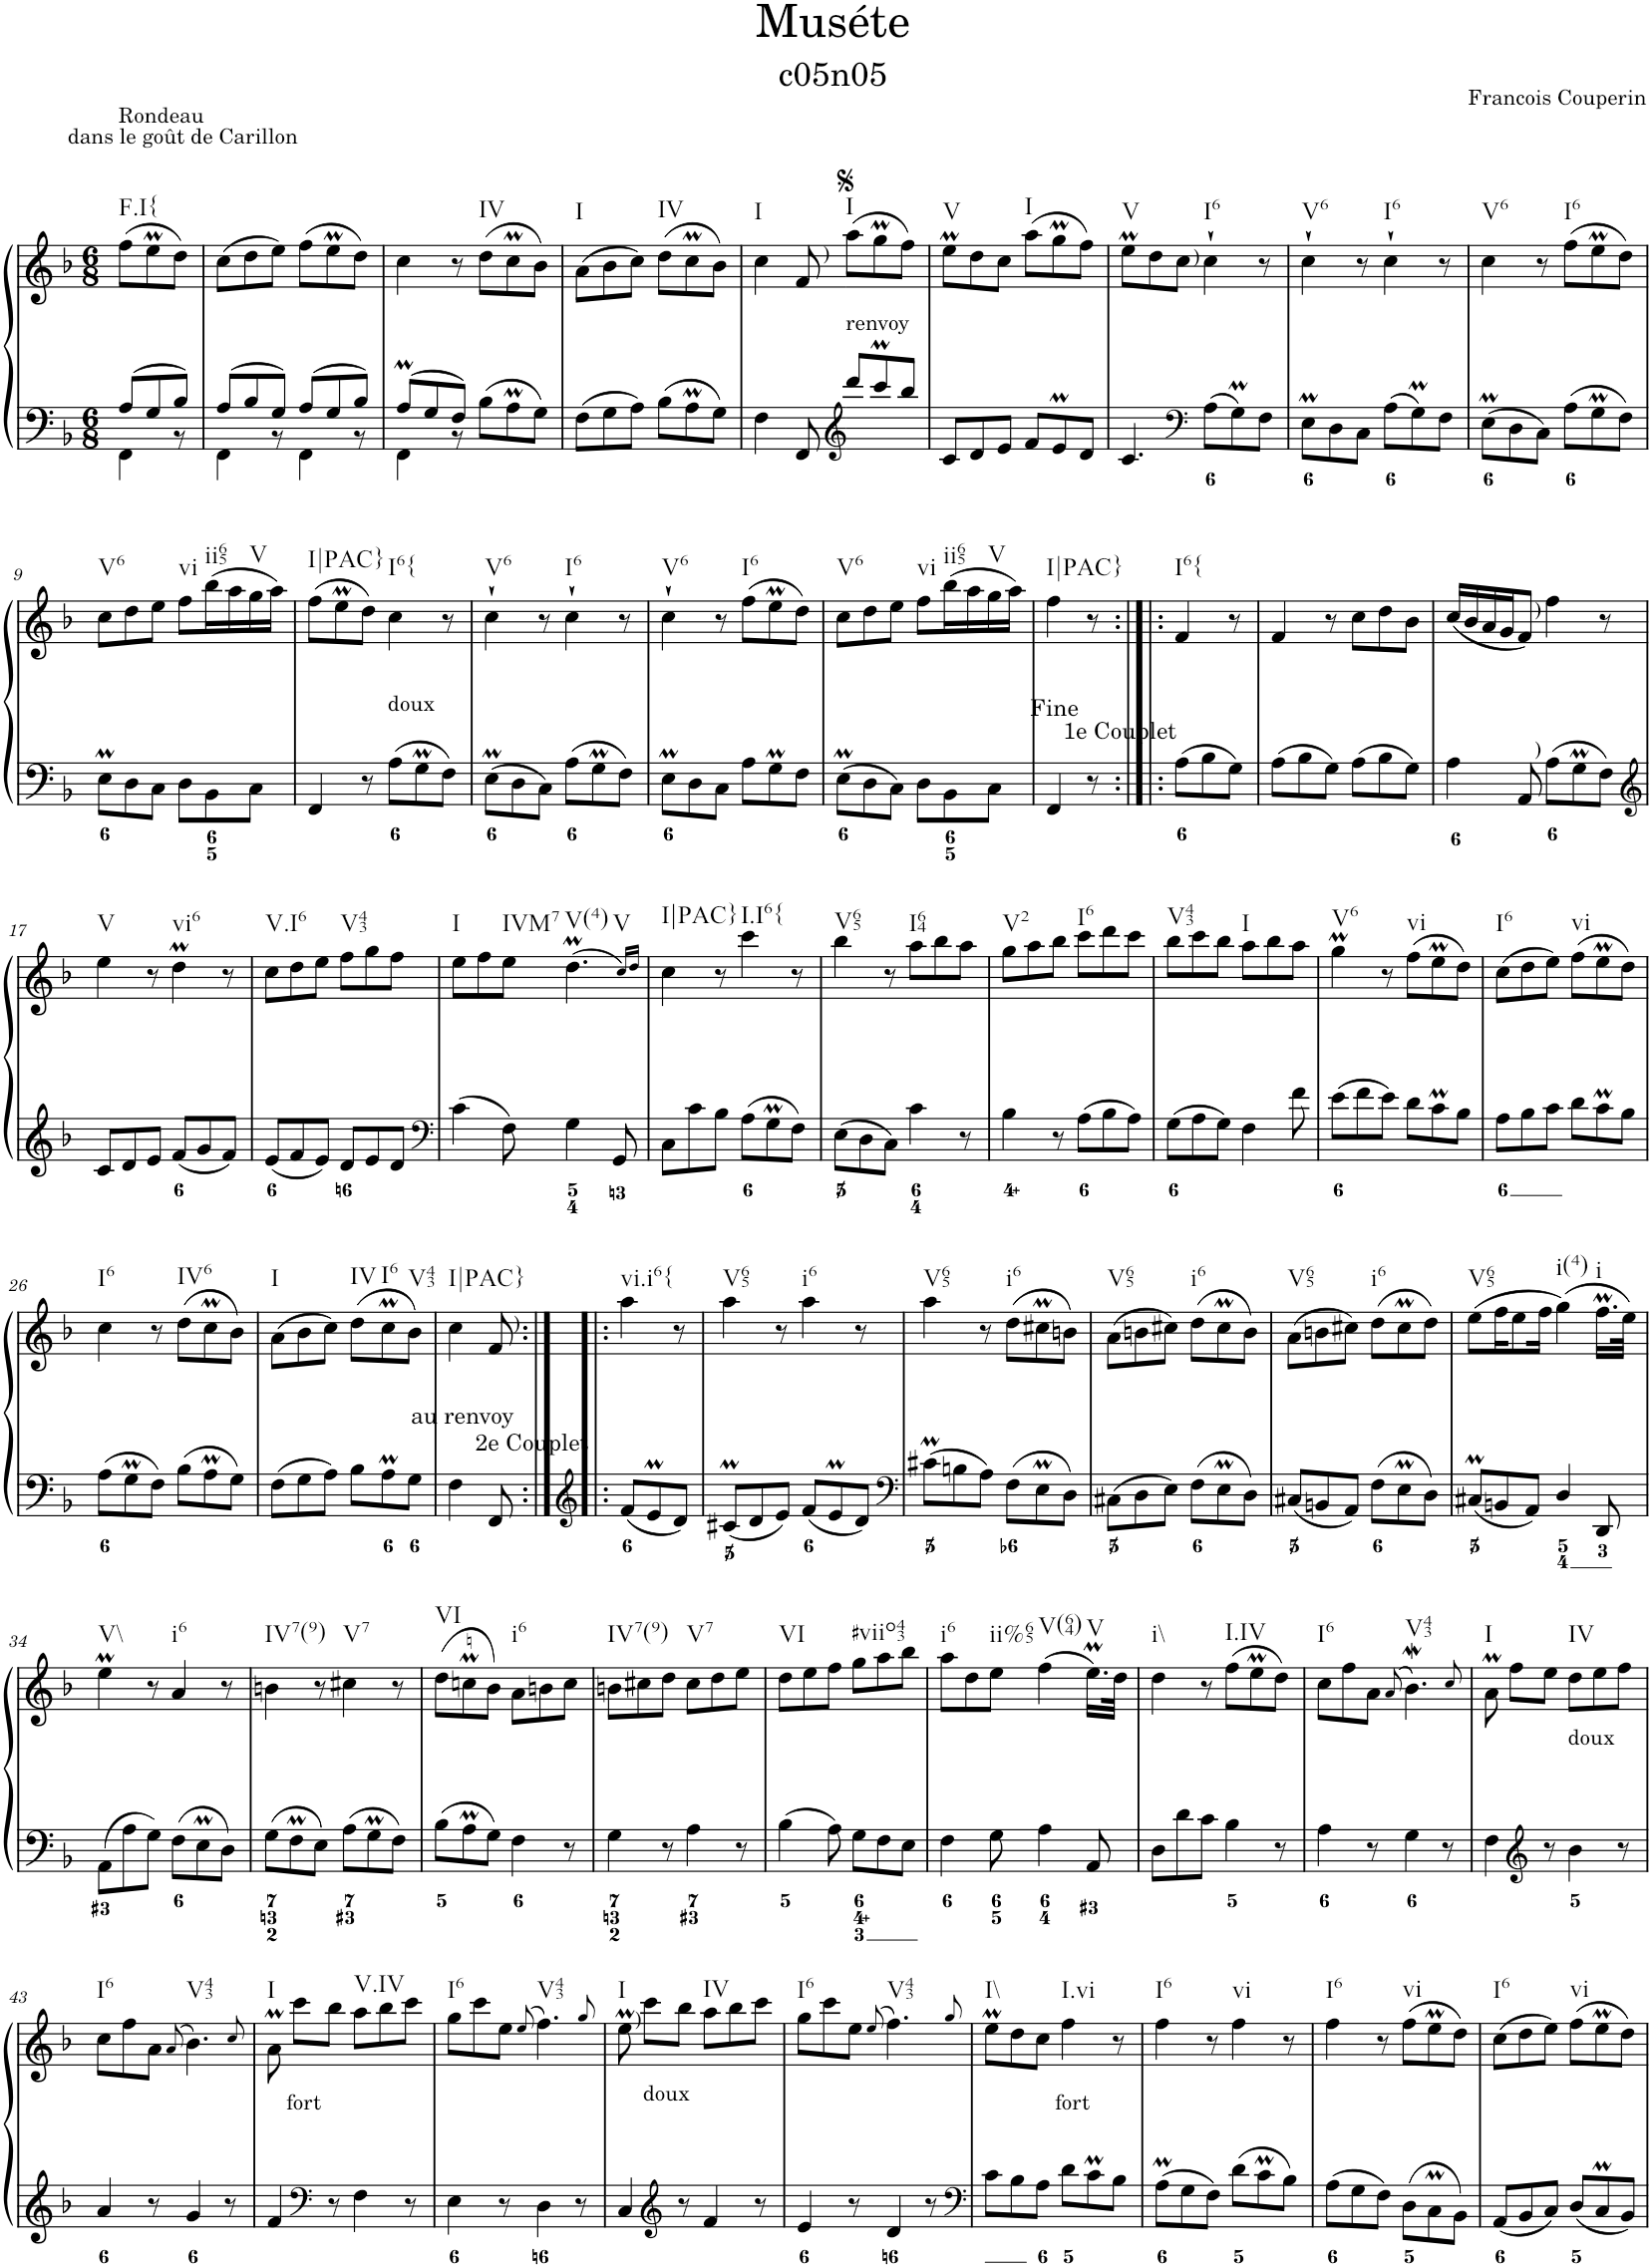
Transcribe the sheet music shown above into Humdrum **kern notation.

**kern	**kern
*part1	*part1
*staff2	*staff1
*I"Piano	*
*I'Pno.	*
*clefF4	*clefG2
*k[b-]	*k[b-]
*M6/8	*M6/8
=	=
*^	*
!	!	!LO:TX:a:t=dans le goût de Carillon
!	!	!LO:TX:a:t=Rondeau
!	!	!LO:TX:b:t=F.I{
8A/L	4FF\	(8ff\L
8G/	.	8eem\
8B-/J	8r	8dd\J)
=1	=1	=1
8A/L	4FF\	(8cc\L
8B-/	.	8dd\
8G/J	8r	8ee\J)
8A/L	4FF\	(8ff\L
8G/	.	8eem\
8B-/J	8r	8dd\J)
=2	=2	=2
8Am/L	4FF\	4cc\
8G/	.	.
8F/J	8r	8r
!	!	!LO:TX:b:t=IV
8B-\L	4.ryy	(8dd\L
8Am\	.	8ccM\
8G\J	.	8b-\J)
*v	*v	*
=3	=3
!	!LO:TX:b:t=I
8F\L	(8a\L
8G\	8b-\
8A\J	8cc\J)
!	!LO:TX:b:t=IV
8B-\L	(8dd\L
8Am\	8ccM\
8G\J	8b-\J)
=4	=4
!	!LO:TX:b:t=I
4F\	4cc\
!	!LO:TX:a:t=)
8FF/	8f/
4.ryy	4.ryy
*clefG2	*
=4X1-	=4X1-
!	!LO:TX:b:t=I
!LO:TX:a:t=renvoy	!
8f/L	(8aa\L
8em/	8ggM\
8d/J	8ff\J)
=5	=5
!	!LO:TX:b:t=V
8c/L	8eem\L
8d/	8dd\
8e/J	8cc\J
!	!LO:TX:b:t=I
8f/L	(8aa\L
8em/	8ggM\
8d/J	8ff\J)
=6	=6
!	!LO:TX:b:t=V
4.c/	8eem\L
.	8dd\
!	!LO:TX:a:t=)
.	8cc\J
*clefF4	*
!	!LO:TX:b:t=I6
8A\L	4cc`\
8GM\	.
8F\J	8r
=7	=7
!	!LO:TX:b:t=V6
8Em\L	4cc`\
8D\	.
8C\J	8r
!	!LO:TX:b:t=I6
8A\L	4cc`\
8GM\	.
8F\J	8r
=8	=8
!	!LO:TX:b:t=V6
8Em\L	4cc\
8D\	.
8C\J	8r
!	!LO:TX:b:t=I6
8A\L	(8ff\L
8GM\	8eem\
8F\J	8dd\J)
!!LO:LB:g=z
=9	=9
!	!LO:TX:b:t=V6
8Em\L	8cc\L
8D\	8dd\
8C\J	8ee\J
!	!LO:TX:b:t=vi
8D\L	8ff\L
!	!LO:TX:b:t=ii65
8BB-\	(16bb-\L
.	16aa\
!	!LO:TX:b:t=V
8C\J	16gg\
.	16aa\JJ)
=10	=10
!	!LO:TX:b:t=I|PAC}
4FF/	(8ff\L
.	8eem\
8r	8dd\J)
!	!LO:TX:b:t=doux
!	!LO:TX:b:t=I6{
8A\L	4cc\
8GM\	.
8F\J	8r
=11	=11
!	!LO:TX:b:t=V6
8Em\L	4cc`\
8D\	.
8C\J	8r
!	!LO:TX:b:t=I6
8A\L	4cc`\
8GM\	.
8F\J	8r
=12	=12
!	!LO:TX:b:t=V6
8Em\L	4cc`\
8D\	.
8C\J	8r
!	!LO:TX:b:t=I6
8A\L	(8ff\L
8GM\	8eem\
8F\J	8dd\J)
=13	=13
!	!LO:TX:b:t=V6
8Em\L	8cc\L
8D\	8dd\
8C\J	8ee\J
!	!LO:TX:b:t=vi
8D\L	8ff\L
!	!LO:TX:b:t=ii65
8BB-\	(16bb-\L
.	16aa\
!	!LO:TX:b:t=V
8C\J	16gg\
.	16aa\JJ)
=14	=14
!	!LO:TX:b:t=I|PAC}
4FF/	4ff\
8r	8r
=14X2:|!|:	=14X2:|!|:
!	!LO:TX:b:t=I6{
8A\L	4f/
8B-\	.
8G\J	8r
=15	=15
8A\L	4f/
8B-\	.
8G\J	8r
8A\L	8cc\L
8B-\	8dd\
8G\J	8b-\J
=16	=16
4A\	(16cc/LL
.	16b-/
.	16a/
.	16g/J
!	!LO:TX:a:t=)
!LO:TX:a:t=)	!
8AA/	8f/J)
8A\L	4ff\
8GM\	.
8F\J	8r
!!LO:LB:g=z
=17	=17
*clefG2	*
!	!LO:TX:b:t=V
8c/L	4ee\
8d/	.
8e/J	8r
!	!LO:TX:b:t=vi6
8f/L	4ddM\
8g/	.
8f/J	8r
=18	=18
!	!LO:TX:b:t=V.I6
8e/L	8cc\L
8f/	8dd\
8e/J	8ee\J
!	!LO:TX:b:t=V43
8d/L	8ff\L
8e/	8gg\
8d/J	8ff\J
=19	=19
*clefF4	*
!	!LO:TX:b:t=I
4c\	8ee\L
.	8ff\
!	!LO:TX:b:t=IVM7
8F\	8ee\J
!	!LO:TX:b:t=V(4)
!	!LO:TX:b:t=V
4G\	(4.ddM\
8GG/	.
.	16qcc/LL)
.	16qdd/JJ
=20	=20
!	!LO:TX:b:t=I|PAC}
8C\L	4cc\
8c\	.
8B-\J	8r
!	!LO:TX:b:t=I.I6{
8A\L	4ccc\
8GM\	.
8F\J	8r
=21	=21
!	!LO:TX:b:t=V65
8E\L	4bb-\
8D\	.
8C\J	8r
!	!LO:TX:b:t=I64
4c\	8aa\L
.	8bb-\
8r	8aa\J
=22	=22
!	!LO:TX:b:t=V2
4B-\	8gg\L
.	8aa\
8r	8bb-\J
!	!LO:TX:b:t=I6
8A\L	8ccc\L
8B-\	8ddd\
8A\J	8ccc\J
=23	=23
!	!LO:TX:b:t=V43
8G\L	8bb-\L
8A\	8ccc\
8G\J	8bb-\J
!	!LO:TX:b:t=I
4F\	8aa\L
.	8bb-\
8f\	8aa\J
=24	=24
!	!LO:TX:b:t=V6
8e\L	4ggM\
8f\	.
8e\J	8r
!	!LO:TX:b:t=vi
8d\L	(8ff\L
8cM\	8eem\
8B-\J	8dd\J)
=25	=25
!	!LO:TX:b:t=I6
8A\L	(8cc\L
8B-\	8dd\
8c\J	8ee\J)
!	!LO:TX:b:t=vi
8d\L	(8ff\L
8cM\	8eem\
8B-\J	8dd\J)
!!LO:LB:g=z
=26	=26
!	!LO:TX:b:t=I6
8A\L	4cc\
8GM\	.
8F\J	8r
!	!LO:TX:b:t=IV6
8B-\L	(8dd\L
8Am\	8ccM\
8G\J	8b-\J)
=27	=27
!	!LO:TX:b:t=I
8F\L	(8a\L
8G\	8b-\
8A\J	8cc\J)
!	!LO:TX:b:t=IV
8B-\L	(8dd\L
!	!LO:TX:b:t=I6
8Am\	8ccM\
!	!LO:TX:b:t=V43
8G\J	8b-\J)
=28	=28
!	!LO:TX:b:t=I|PAC}
4F\	4cc\
!	!LO:TX:a:t=)
8FF/	8f/
!	!LO:TX:b:t=au renvoy
!LO:TX:b:t=au renvoy	!
=28X3:|!|:	=28X3:|!|:
*clefG2	*
!	!LO:TX:b:t=vi.i6{
8f/L	4aa\
8em/	.
8d/J	8r
=29	=29
!	!LO:TX:b:t=V65
8c#Xm/L	4aa\
8d/	.
8e/J	8r
!	!LO:TX:b:t=i6
8f/L	4aa\
8em/	.
8d/J	8r
=30	=30
*clefF4	*
!	!LO:TX:b:t=V65
8c#Xm\L	4aa\
8Bn\	.
8A\J	8r
!	!LO:TX:b:t=i6
8F\L	(8dd\L
8Em\	8cc#Xm\
8D\J	8bn\J)
=31	=31
!	!LO:TX:b:t=V65
8C#X\L	(8a\L
8D\	8bn\
8E\J	8cc#X\J)
!	!LO:TX:b:t=i6
8F\L	(8dd\L
8Em\	8cc#m\
8D\J	8b\J)
=32	=32
!	!LO:TX:b:t=V65
8C#X/L	(8a\L
8BBn/	8bn\
8AA/J	8cc#X\J)
!	!LO:TX:b:t=i6
8F\L	(8dd\L
8Em\	8cc#m\
8D\J	8dd\J)
=33	=33
!	!LO:TX:b:t=V65
8C#Xm/L	(8ee\L
8BBn/	16ff\K
.	8ee\
8AA/J	.
.	16ff\Jk
!	!LO:TX:b:t=i(4)
4D/	(4gg\)
!	!LO:TX:b:t=i
8DD/	16.ffM\LL
.	32ee\JJk)
!!LO:LB:g=z
=34	=34
!	!LO:TX:b:t=V\\
8AA\L	4eem\
8A\	.
8G\J	8r
!	!LO:TX:b:t=i6
8F\L	4a/
8Em\	.
8D\J	8r
=35	=35
!	!LO:TX:b:t=IV7(9)
8G\L	4bn\
8FM\	.
8E\J	8r
!	!LO:TX:b:t=V7
8A\L	4cc#X\
8GM\	.
8F\J	8r
=36	=36
!	!LO:TX:b:t=VI
8B-\L	(8dd\L
8Am\	8ccnM\
8G\J	8b-\J)
!	!LO:TX:b:t=i6
4F\	8a\L
.	8bn\
8r	8cc\J
=37	=37
!	!LO:TX:b:t=IV7(9)
4G\	8bn\L
.	8cc#X\
8r	8dd\J
!	!LO:TX:b:t=V7
4A\	8cc#\L
.	8dd\
8r	8ee\J
=38	=38
!	!LO:TX:b:t=VI
4B-\	8dd\L
.	8ee\
8A\	8ff\J
!	!LO:TX:b:t=#viio43
8G\L	8gg\L
8F\	8aa\
8E\J	8bb-\J
=39	=39
!	!LO:TX:b:t=i6
4F\	8aa\L
.	8dd\
!	!LO:TX:b:t=ii%65
8G\	8ee\J
!	!LO:TX:b:t=V(64)
4A\	(4ff\
!	!LO:TX:b:t=V
8AA/	16.eem\LL)
.	32dd\JJk
=40	=40
!	!LO:TX:b:t=i\\
8D\L	4dd\
8d\	.
8c\J	8r
!	!LO:TX:b:t=I.IV
4B-\	(8ff\L
.	8eem\
8r	8dd\J)
=41	=41
!	!LO:TX:b:t=I6
4A\	8cc\L
.	8ff\
8r	8a\J
.	(>8qa/
!	!LO:TX:b:t=V43
4G\	4.b-w\)
8r	.
.	8qcc/
=42	=42
!	!LO:TX:b:t=I
4F\	8am\
.	8ff\L
*clefG2	*
8r	8ee\J
!	!LO:TX:b:t=doux
!	!LO:TX:b:t=IV
4b-\	8dd\L
.	8ee\
8r	8ff\J
!!LO:LB:g=z
=43	=43
!	!LO:TX:b:t=I6
4a/	8cc\L
.	8ff\
8r	8a\J
.	(>8qa/
!	!LO:TX:b:t=V43
4g/	4.b-\)
8r	.
.	8qcc/
=44	=44
!	!LO:TX:b:t=I
4f/	8am\
!	!LO:TX:b:t=fort
.	8ccc\L
*clefF4	*
8r	8bb-\J
!	!LO:TX:b:t=V.IV
4F\	8aa\L
.	8bb-\
8r	8ccc\J
=45	=45
!	!LO:TX:b:t=I6
4E\	8gg\L
.	8ccc\
8r	8ee\J
.	(>8qee/
!	!LO:TX:b:t=V43
4D\	4.ff\)
8r	.
.	8qgg/
=46	=46
!	!LO:TX:a:t=)
!	!LO:TX:b:t=I
4C/	8eem\
!	!LO:TX:b:t=doux
.	8ccc\L
*clefG2	*
8r	8bb-\J
!	!LO:TX:b:t=IV
4f/	8aa\L
.	8bb-\
8r	8ccc\J
=47	=47
!	!LO:TX:b:t=I6
4e/	8gg\L
.	8ccc\
8r	8ee\J
.	(>8qee/
!	!LO:TX:b:t=V43
4d/	4.ff\)
8r	.
.	8qgg/
=48	=48
*clefF4	*
!	!LO:TX:b:t=I\\
8c\L	8eem\L
8B-\	8dd\
8A\J	8cc\J
!	!LO:TX:b:t=fort
!	!LO:TX:b:t=I.vi
8d\L	4ff\
8cM\	.
8B-\J	8r
=49	=49
!	!LO:TX:b:t=I6
8Am\L	4ff\
8G\	.
8F\J	8r
!	!LO:TX:b:t=vi
8d\L	4ff\
8cM\	.
8B-\J	8r
=50	=50
!	!LO:TX:b:t=I6
8A\L	4ff\
8G\	.
8F\J	8r
!	!LO:TX:b:t=vi
8D\L	(8ff\L
8CM\	8eem\
8BB-\J	8dd\J)
=51	=51
!	!LO:TX:b:t=I6
8AA/L	(8cc\L
8BB-/	8dd\
8C/J	8ee\J)
!	!LO:TX:b:t=vi
8D/L	(8ff\L
8CM/	8eem\
8BB-/J	8dd\J)
=	=
*-	*-
